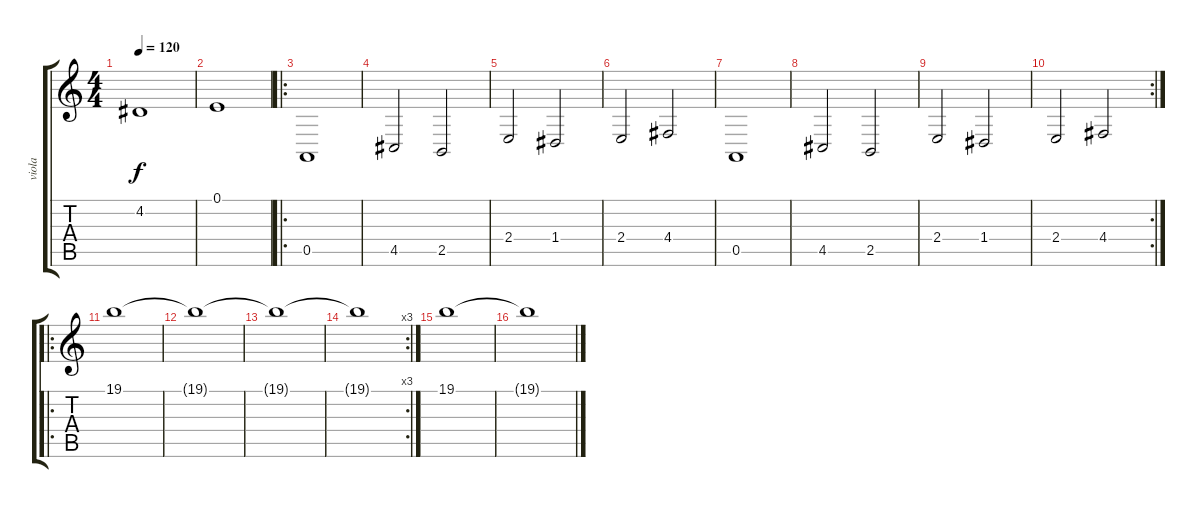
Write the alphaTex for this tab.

\track ("viola" "viola") {instrument stringensemble1}
\staff {score tabs}
\tuning (E4 B3 G3 D3 A2 E2) {hide}
\ts (4 4)
\tempo 120
\clef g2
\ks c
4.2.1{dy f} |
0.1.1 |
\ro
0.5.1 |
4.5.2 2.5.2 |
2.4.2 1.4.2 |
2.4.2 4.4.2 |
0.5.1 |
4.5.2 2.5.2 |
2.4.2 1.4.2 |
\rc 2
2.4.2 4.4.2 |
\ro
19.1.1 |
19.1{t}.1 |
19.1{t}.1 |
\rc 3
19.1{t}.1 |
19.1.1 |
19.1{t}.1
